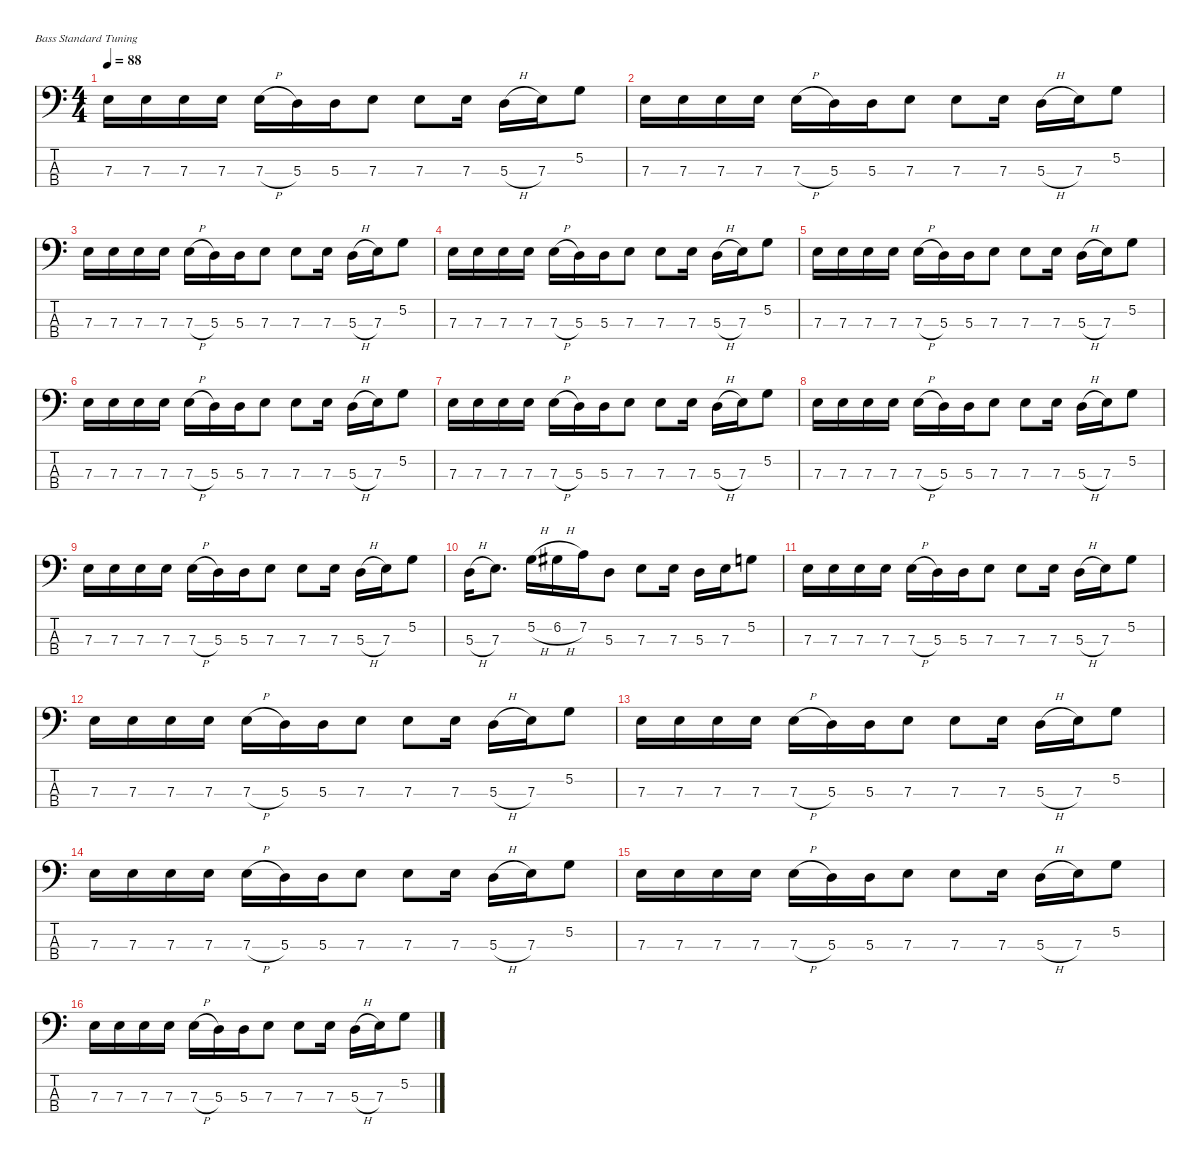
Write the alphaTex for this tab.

\defaultSystemsLayout 4
\hideDynamics
\bracketExtendMode nobrackets
\singleTrackTrackNamePolicy hidden
\multiTrackTrackNamePolicy hidden
\firstSystemTrackNameMode fullname
\firstSystemTrackNameOrientation horizontal
\otherSystemsTrackNameOrientation horizontal
\track ("Bass" "el.bs.") {instrument electricbassfinger}
\staff {score tabs}
\tuning (G2 D2 A1 E1)
\ts (4 4)
\tempo 88
\clef f4
\ks c
7.3.16{dy fff beam Down} 7.3.16{beam Down} 7.3.16{beam Down} 7.3.16{beam Down} 7.3{h}.16{beam Down} 5.3.16{beam Down} 5.3.16{beam Down} 7.3.8{beam Down} 7.3.8{beam Down} 7.3.16{beam Down} 5.3{h}.16{beam Down} 7.3.16{beam Down} 5.2.8{beam Down} |
7.3.16{beam Down} 7.3.16{beam Down} 7.3.16{beam Down} 7.3.16{beam Down} 7.3{h}.16{beam Down} 5.3.16{beam Down} 5.3.16{beam Down} 7.3.8{beam Down} 7.3.8{beam Down} 7.3.16{beam Down} 5.3{h}.16{beam Down} 7.3.16{beam Down} 5.2.8{beam Down} |
7.3.16{beam Down} 7.3.16{beam Down} 7.3.16{beam Down} 7.3.16{beam Down} 7.3{h}.16{beam Down} 5.3.16{beam Down} 5.3.16{beam Down} 7.3.8{beam Down} 7.3.8{beam Down} 7.3.16{beam Down} 5.3{h}.16{beam Down} 7.3.16{beam Down} 5.2.8{beam Down} |
7.3.16{beam Down} 7.3.16{beam Down} 7.3.16{beam Down} 7.3.16{beam Down} 7.3{h}.16{beam Down} 5.3.16{beam Down} 5.3.16{beam Down} 7.3.8{beam Down} 7.3.8{beam Down} 7.3.16{beam Down} 5.3{h}.16{beam Down} 7.3.16{beam Down} 5.2.8{beam Down} |
7.3.16{beam Down} 7.3.16{beam Down} 7.3.16{beam Down} 7.3.16{beam Down} 7.3{h}.16{beam Down} 5.3.16{beam Down} 5.3.16{beam Down} 7.3.8{beam Down} 7.3.8{beam Down} 7.3.16{beam Down} 5.3{h}.16{beam Down} 7.3.16{beam Down} 5.2.8{beam Down} |
7.3.16{beam Down} 7.3.16{beam Down} 7.3.16{beam Down} 7.3.16{beam Down} 7.3{h}.16{beam Down} 5.3.16{beam Down} 5.3.16{beam Down} 7.3.8{beam Down} 7.3.8{beam Down} 7.3.16{beam Down} 5.3{h}.16{beam Down} 7.3.16{beam Down} 5.2.8{beam Down} |
7.3.16{beam Down} 7.3.16{beam Down} 7.3.16{beam Down} 7.3.16{beam Down} 7.3{h}.16{beam Down} 5.3.16{beam Down} 5.3.16{beam Down} 7.3.8{beam Down} 7.3.8{beam Down} 7.3.16{beam Down} 5.3{h}.16{beam Down} 7.3.16{beam Down} 5.2.8{beam Down} |
7.3.16{beam Down} 7.3.16{beam Down} 7.3.16{beam Down} 7.3.16{beam Down} 7.3{h}.16{beam Down} 5.3.16{beam Down} 5.3.16{beam Down} 7.3.8{beam Down} 7.3.8{beam Down} 7.3.16{beam Down} 5.3{h}.16{beam Down} 7.3.16{beam Down} 5.2.8{beam Down} |
7.3.16{beam Down} 7.3.16{beam Down} 7.3.16{beam Down} 7.3.16{beam Down} 7.3{h}.16{beam Down} 5.3.16{beam Down} 5.3.16{beam Down} 7.3.8{beam Down} 7.3.8{beam Down} 7.3.16{beam Down} 5.3{h}.16{beam Down} 7.3.16{beam Down} 5.2.8{beam Down} |
5.3{h}.16{beam Down} 7.3.8{d beam Down} 5.2{h}.16{beam Down} 6.2{h acc #}.16{beam Down} 7.2.16{dy ff beam Down} 5.3.8{dy fff beam Down} 7.3.8{beam Down} 7.3.16{beam Down} 5.3.16{beam Down} 7.3.16{beam Down} 5.2.8{beam Down} |
7.3.16{beam Down} 7.3.16{beam Down} 7.3.16{beam Down} 7.3.16{beam Down} 7.3{h}.16{beam Down} 5.3.16{beam Down} 5.3.16{beam Down} 7.3.8{beam Down} 7.3.8{beam Down} 7.3.16{beam Down} 5.3{h}.16{beam Down} 7.3.16{beam Down} 5.2.8{beam Down} |
7.3.16{beam Down} 7.3.16{beam Down} 7.3.16{beam Down} 7.3.16{beam Down} 7.3{h}.16{beam Down} 5.3.16{beam Down} 5.3.16{beam Down} 7.3.8{beam Down} 7.3.8{beam Down} 7.3.16{beam Down} 5.3{h}.16{beam Down} 7.3.16{beam Down} 5.2.8{beam Down} |
7.3.16{beam Down} 7.3.16{beam Down} 7.3.16{beam Down} 7.3.16{beam Down} 7.3{h}.16{beam Down} 5.3.16{beam Down} 5.3.16{beam Down} 7.3.8{beam Down} 7.3.8{beam Down} 7.3.16{beam Down} 5.3{h}.16{beam Down} 7.3.16{beam Down} 5.2.8{beam Down} |
7.3.16{beam Down} 7.3.16{beam Down} 7.3.16{beam Down} 7.3.16{beam Down} 7.3{h}.16{beam Down} 5.3.16{beam Down} 5.3.16{beam Down} 7.3.8{beam Down} 7.3.8{beam Down} 7.3.16{beam Down} 5.3{h}.16{beam Down} 7.3.16{beam Down} 5.2.8{beam Down} |
7.3.16{beam Down} 7.3.16{beam Down} 7.3.16{beam Down} 7.3.16{beam Down} 7.3{h}.16{beam Down} 5.3.16{beam Down} 5.3.16{beam Down} 7.3.8{beam Down} 7.3.8{beam Down} 7.3.16{beam Down} 5.3{h}.16{beam Down} 7.3.16{beam Down} 5.2.8{beam Down} |
7.3.16{beam Down} 7.3.16{beam Down} 7.3.16{beam Down} 7.3.16{beam Down} 7.3{h}.16{beam Down} 5.3.16{beam Down} 5.3.16{beam Down} 7.3.8{beam Down} 7.3.8{beam Down} 7.3.16{beam Down} 5.3{h}.16{beam Down} 7.3.16{beam Down} 5.2.8{beam Down}
